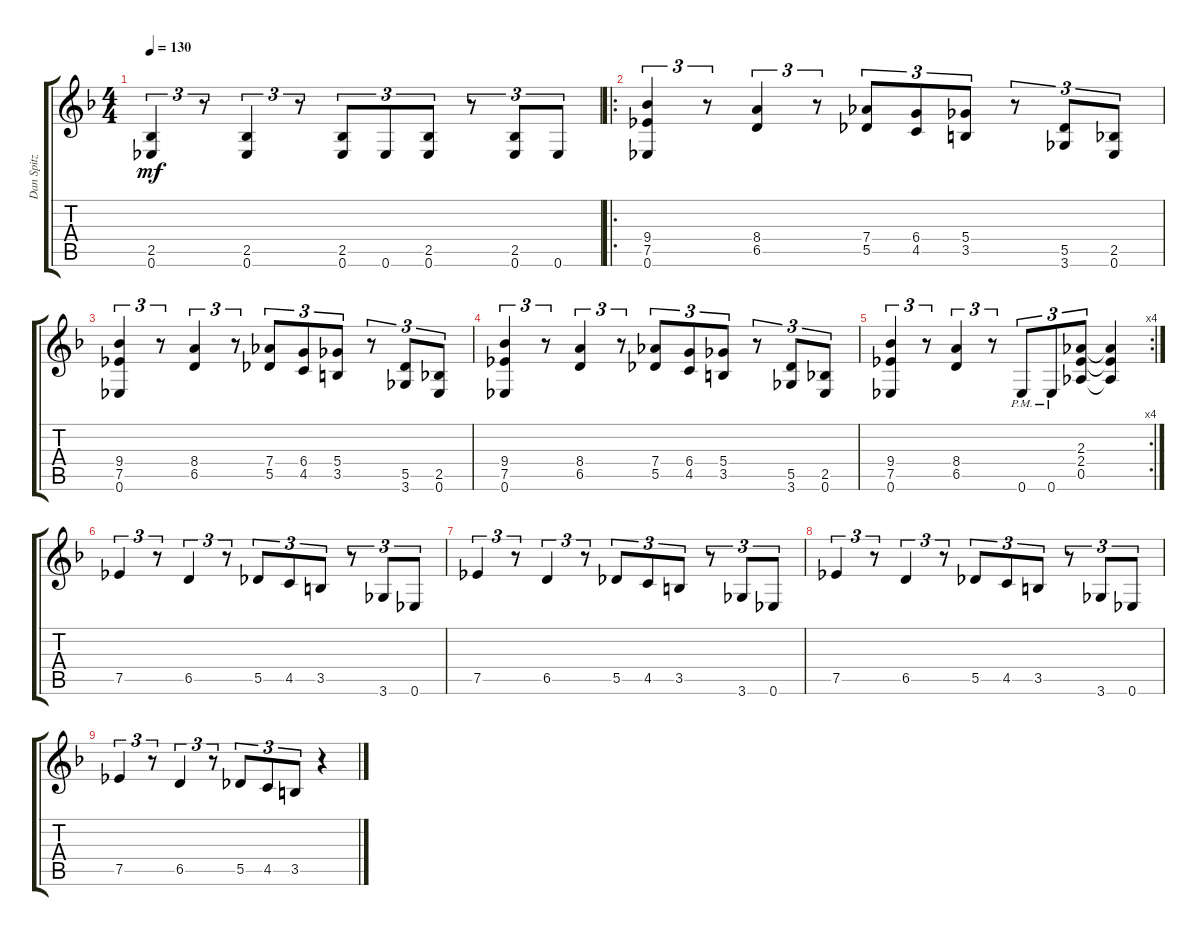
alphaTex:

\track ("Dan Spitz" "Dan Spitz") {instrument distortionguitar}
\staff {score tabs}
\tuning (Eb4 Bb3 Gb3 Db3 Ab2 Eb2) {hide}
\ts (4 4)
\tempo 130
\clef g2
\ks f
(2.5 0.6).4{tu (3 2) dy mf} r.8{tu (3 2)} (2.5 0.6).4{tu (3 2)} r.8{tu (3 2)} (2.5 0.6).8{tu (3 2)} 0.6.8{tu (3 2)} (2.5 0.6).8{tu (3 2)} r.8{tu (3 2)} (2.5 0.6).8{tu (3 2)} 0.6.8{tu (3 2)} |
\ro
(9.4 7.5 0.6).4{tu (3 2)} r.8{tu (3 2)} (8.4 6.5).4{tu (3 2)} r.8{tu (3 2)} (7.4 5.5).8{tu (3 2)} (6.4 4.5).8{tu (3 2)} (5.4 3.5).8{tu (3 2)} r.8{tu (3 2)} (5.5 3.6).8{tu (3 2)} (2.5 0.6).8{tu (3 2)} |
(9.4 7.5 0.6).4{tu (3 2)} r.8{tu (3 2)} (8.4 6.5).4{tu (3 2)} r.8{tu (3 2)} (7.4 5.5).8{tu (3 2)} (6.4 4.5).8{tu (3 2)} (5.4 3.5).8{tu (3 2)} r.8{tu (3 2)} (5.5 3.6).8{tu (3 2)} (2.5 0.6).8{tu (3 2)} |
(9.4 7.5 0.6).4{tu (3 2)} r.8{tu (3 2)} (8.4 6.5).4{tu (3 2)} r.8{tu (3 2)} (7.4 5.5).8{tu (3 2)} (6.4 4.5).8{tu (3 2)} (5.4 3.5).8{tu (3 2)} r.8{tu (3 2)} (5.5 3.6).8{tu (3 2)} (2.5 0.6).8{tu (3 2)} |
\rc 4
(9.4 7.5 0.6).4{tu (3 2)} r.8{tu (3 2)} (8.4 6.5).4{tu (3 2)} r.8{tu (3 2)} 0.6{pm}.8{tu (3 2)} 0.6{pm}.8{tu (3 2)} (2.3 2.4 0.5).8{tu (3 2)} (2.3{t} 2.4{t} 0.5{t}).4 |
7.5.4{tu (3 2)} r.8{tu (3 2)} 6.5.4{tu (3 2)} r.8{tu (3 2)} 5.5.8{tu (3 2)} 4.5.8{tu (3 2)} 3.5.8{tu (3 2)} r.8{tu (3 2)} 3.6.8{tu (3 2)} 0.6.8{tu (3 2)} |
7.5.4{tu (3 2)} r.8{tu (3 2)} 6.5.4{tu (3 2)} r.8{tu (3 2)} 5.5.8{tu (3 2)} 4.5.8{tu (3 2)} 3.5.8{tu (3 2)} r.8{tu (3 2)} 3.6.8{tu (3 2)} 0.6.8{tu (3 2)} |
7.5.4{tu (3 2)} r.8{tu (3 2)} 6.5.4{tu (3 2)} r.8{tu (3 2)} 5.5.8{tu (3 2)} 4.5.8{tu (3 2)} 3.5.8{tu (3 2)} r.8{tu (3 2)} 3.6.8{tu (3 2)} 0.6.8{tu (3 2)} |
7.5.4{tu (3 2)} r.8{tu (3 2)} 6.5.4{tu (3 2)} r.8{tu (3 2)} 5.5.8{tu (3 2)} 4.5.8{tu (3 2)} 3.5.8{tu (3 2)} r.4
